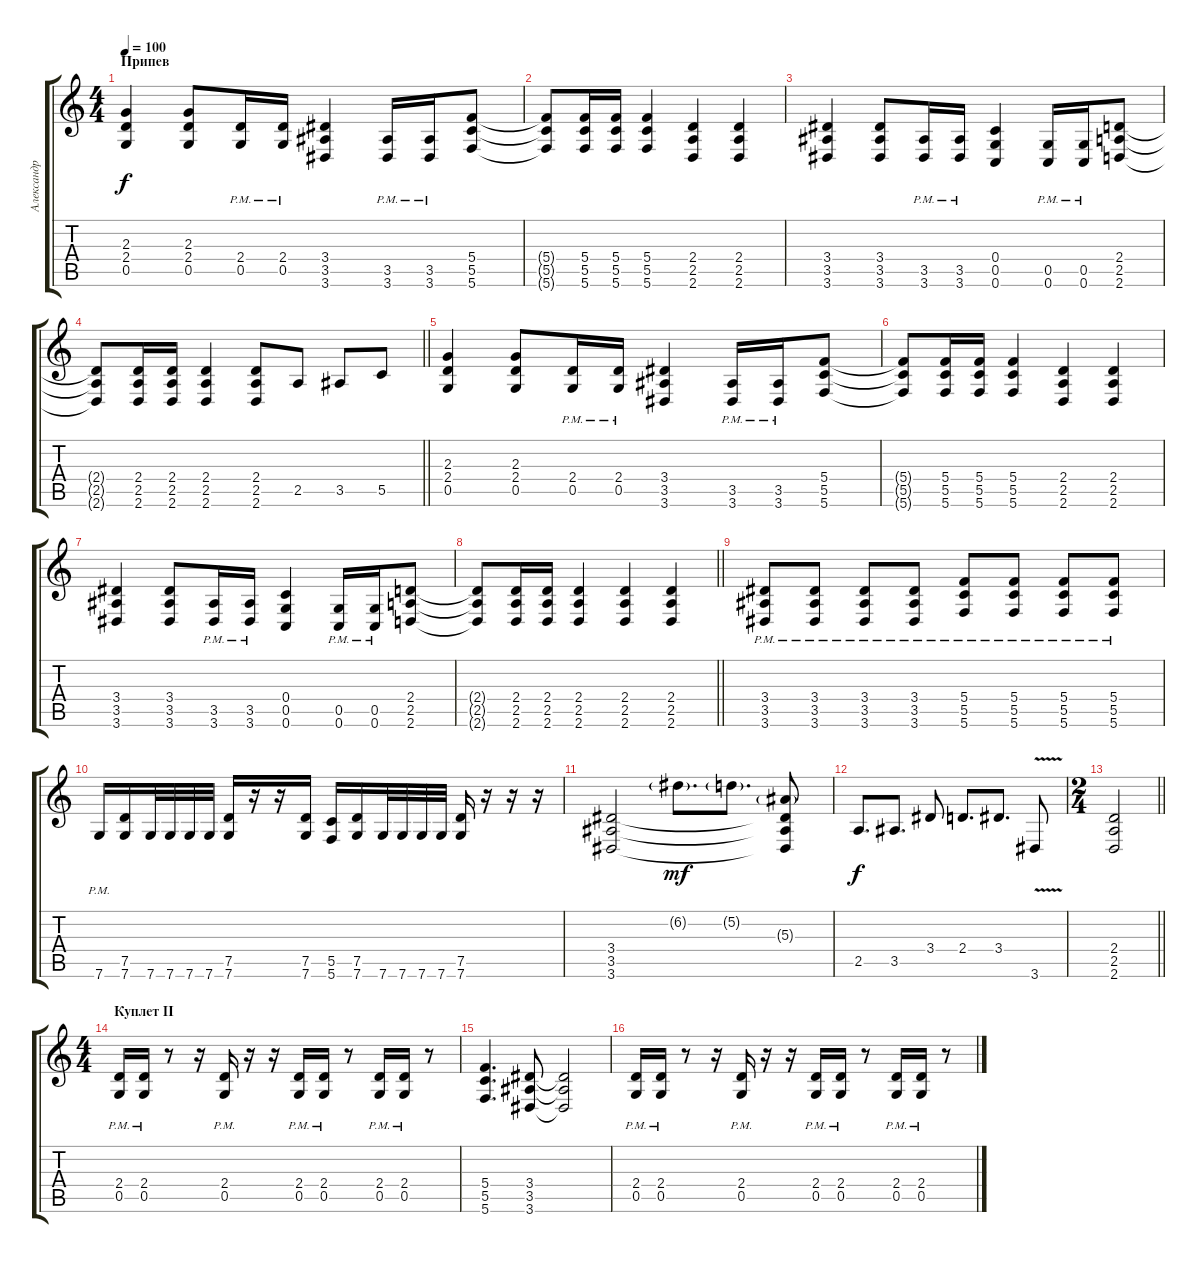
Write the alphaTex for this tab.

\track ("Александр «Кот» Лежнёв" "Александр ") {instrument distortionguitar}
\staff {score tabs}
\tuning (D4 A3 F3 C3 G2 C2) {hide}
\ts (4 4)
\section ("" "Припев")
\tempo 100
\clef g2
\ks c
(2.3 2.4 0.5).4{dy f} (2.3 2.4 0.5).8 (2.4{pm} 0.5{pm}).16 (2.4{pm} 0.5{pm}).16 (3.4 3.5 3.6).4 (3.5{pm} 3.6{pm}).16 (3.5{pm} 3.6{pm}).16 (5.4 5.5 5.6).8 |
(5.4{t} 5.5{t} 5.6{t}).8 (5.4 5.5 5.6).16 (5.4 5.5 5.6).16 (5.4 5.5 5.6).4 (2.4 2.5 2.6).4 (2.4 2.5 2.6).4 |
(3.4 3.5 3.6).4 (3.4 3.5 3.6).8 (3.5{pm} 3.6{pm}).16 (3.5{pm} 3.6{pm}).16 (0.4 0.5 0.6).4 (0.5{pm} 0.6{pm}).16 (0.5{pm} 0.6{pm}).16 (2.4 2.5 2.6).8 |
\barLineRight lightlight
(2.4{t} 2.5{t} 2.6{t}).8 (2.4 2.5 2.6).16 (2.4 2.5 2.6).16 (2.4 2.5 2.6).4 (2.4 2.5 2.6).8 2.5.8 3.5.8 5.5.8 |
(2.3 2.4 0.5).4 (2.3 2.4 0.5).8 (2.4{pm} 0.5{pm}).16 (2.4{pm} 0.5{pm}).16 (3.4 3.5 3.6).4 (3.5{pm} 3.6{pm}).16 (3.5{pm} 3.6{pm}).16 (5.4 5.5 5.6).8 |
(5.4{t} 5.5{t} 5.6{t}).8 (5.4 5.5 5.6).16 (5.4 5.5 5.6).16 (5.4 5.5 5.6).4 (2.4 2.5 2.6).4 (2.4 2.5 2.6).4 |
(3.4 3.5 3.6).4 (3.4 3.5 3.6).8 (3.5{pm} 3.6{pm}).16 (3.5{pm} 3.6{pm}).16 (0.4 0.5 0.6).4 (0.5{pm} 0.6{pm}).16 (0.5{pm} 0.6{pm}).16 (2.4 2.5 2.6).8 |
\barLineRight lightlight
(2.4{t} 2.5{t} 2.6{t}).8 (2.4 2.5 2.6).16 (2.4 2.5 2.6).16 (2.4 2.5 2.6).4 (2.4 2.5 2.6).4 (2.4 2.5 2.6).4 |
(3.4{pm} 3.5{pm} 3.6{pm}).8 (3.4{pm} 3.5{pm} 3.6{pm}).8 (3.4{pm} 3.5{pm} 3.6{pm}).8 (3.4{pm} 3.5{pm} 3.6{pm}).8 (5.4{pm} 5.5{pm} 5.6{pm}).8 (5.4{pm} 5.5{pm} 5.6{pm}).8 (5.4{pm} 5.5{pm} 5.6{pm}).8 (5.4{pm} 5.5{pm} 5.6{pm}).8 |
7.6{pm}.16 (7.5 7.6).16 7.6.32 7.6.32 7.6.32 7.6.32 (7.5 7.6).16 r.16 r.16 (7.5 7.6).16 (5.5 5.6).16 (7.5 7.6).16 7.6.32 7.6.32 7.6.32 7.6.32 (7.5 7.6).16 r.16 r.16 r.16 |
(3.4 3.5 3.6).2 6.2{g}.8{d dy mf} 5.2{g}.8{d} (5.3{g} 3.4{t} 3.5{t} 3.6{t}).8 |
2.5.8{d dy f} 3.5.8{d} 3.4.8 2.4.8{d} 3.4.8{d} 3.6{v}.8 |
\ts (2 4)
\barLineRight lightlight
(2.4 2.5 2.6).2 |
\ts (4 4)
\section ("" "Куплет II")
(2.4{pm} 0.5{pm}).16 (2.4{pm} 0.5{pm}).16 r.8 r.16 (2.4{pm} 0.5{pm}).16 r.16 r.16 (2.4{pm} 0.5{pm}).16 (2.4{pm} 0.5{pm}).16 r.8 (2.4{pm} 0.5{pm}).16 (2.4{pm} 0.5{pm}).16 r.8 |
(5.4 5.5 5.6).4{d} (3.4 3.5 3.6).8 (3.4{t} 3.5{t} 3.6{t}).2 |
(2.4{pm} 0.5{pm}).16 (2.4{pm} 0.5{pm}).16 r.8 r.16 (2.4{pm} 0.5{pm}).16 r.16 r.16 (2.4{pm} 0.5{pm}).16 (2.4{pm} 0.5{pm}).16 r.8 (2.4{pm} 0.5{pm}).16 (2.4{pm} 0.5{pm}).16 r.8
